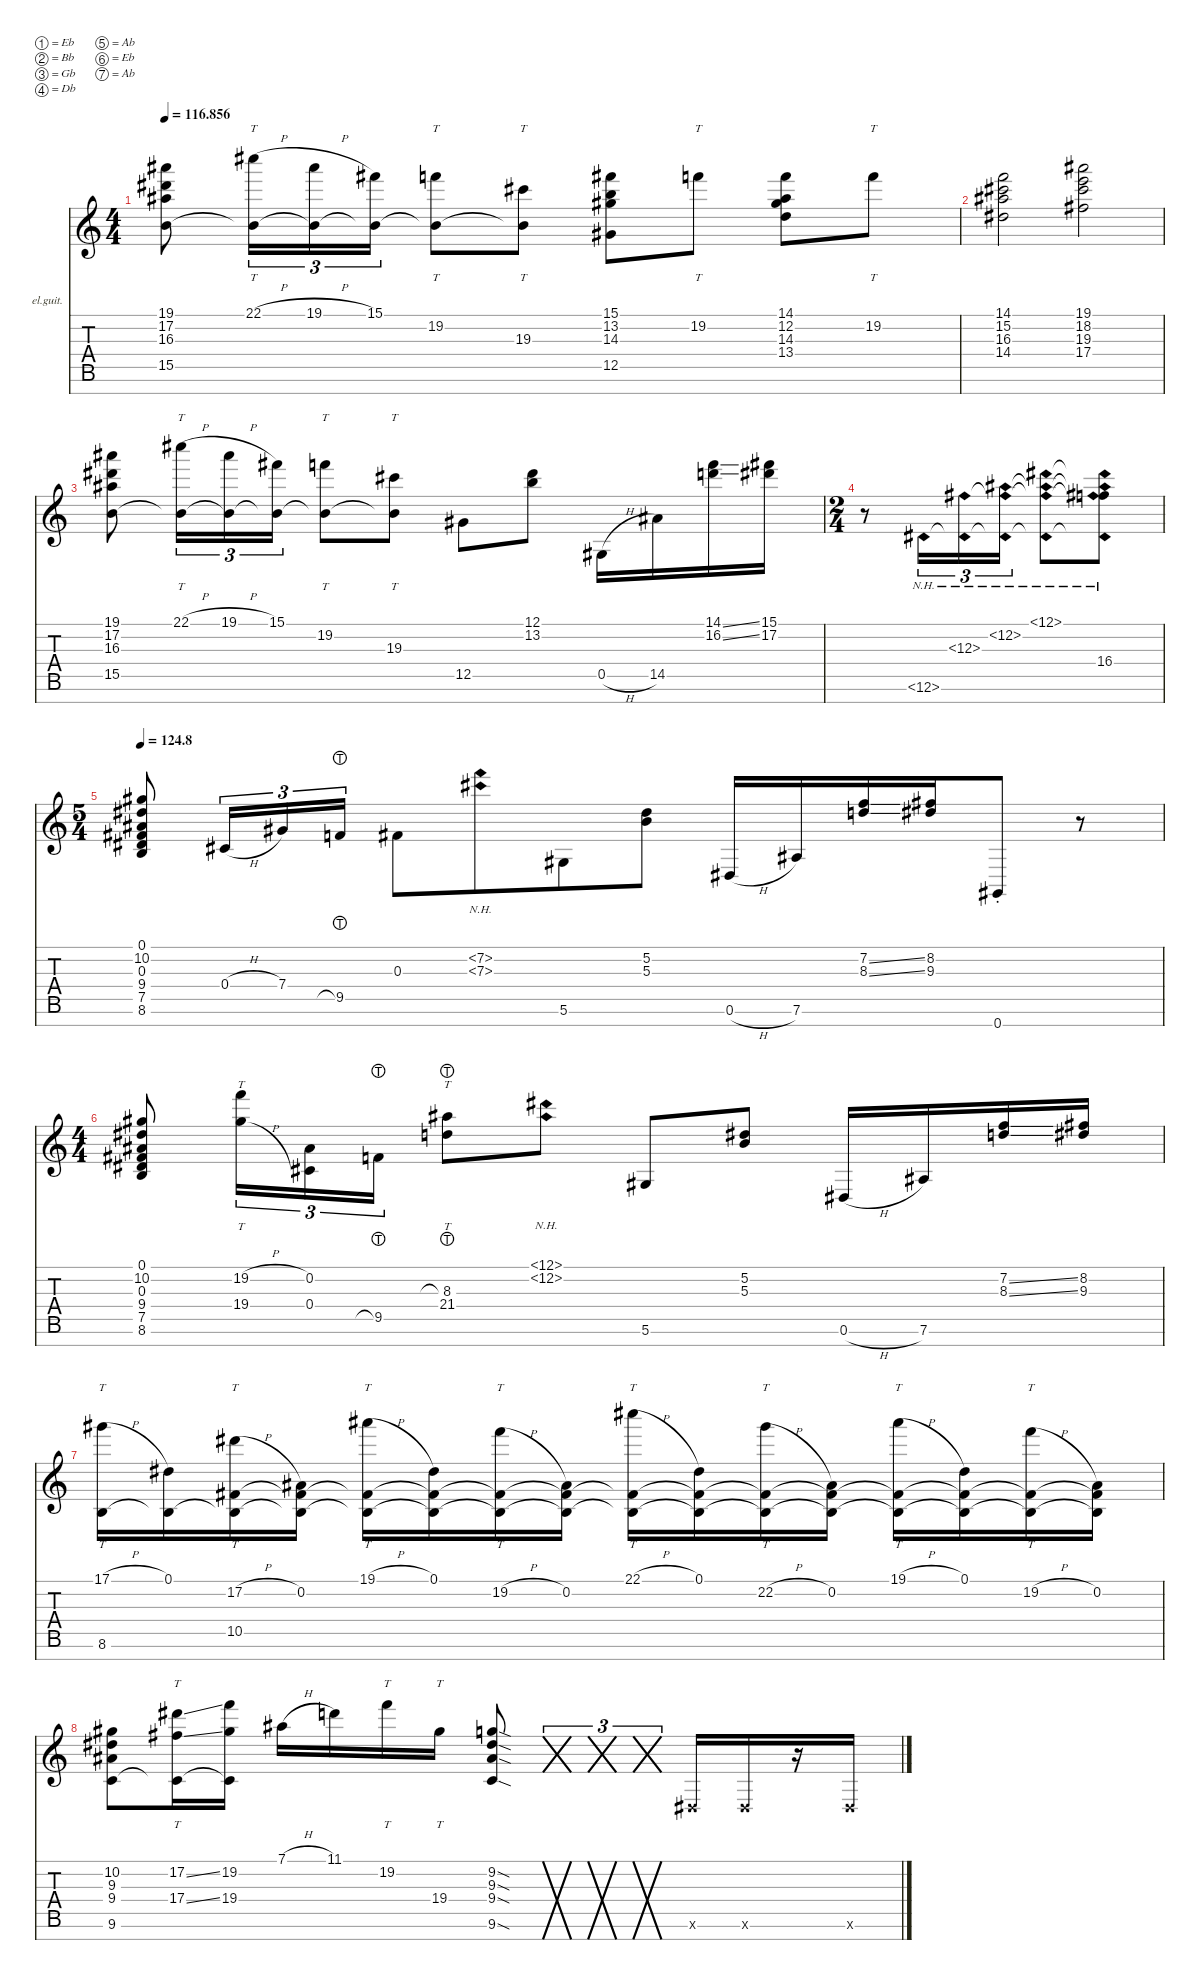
\defaultSystemsLayout 4
\hideDynamics
\bracketExtendMode nobrackets
\firstSystemTrackNameOrientation horizontal
\otherSystemsTrackNameOrientation horizontal
\track ("Clean Guitar" "el.guit.") {instrument electricguitarclean}
\staff {score tabs}
\tuning (Eb4 Bb3 Gb3 Db3 Ab2 Eb2 Ab1)
\ts (4 4)
\tempo
116.856
\accidentals auto
\clef g2
\ottava regular
\simile none
\ks c
(15.5 19.1 17.2 16.3).8{dy mf instrument electricguitarclean} (22.1{h} 15.5{t}).16{tt tu (3 2)} (19.1{h} 15.5{t}).16{tu (3 2)} (15.1 15.5{t}).16{tu (3 2)} (19.2 15.5{t}).8{tt} (19.3 15.5{t}).8{tt} (12.5 14.3 13.2 15.1).8 19.2.8{tt} (13.4 14.3 12.2 14.1).8 19.2.8{tt} |
(16.3 15.2 14.1 14.4).2 (17.4 19.3 18.2 19.1).2 |
(15.5 19.1 17.2 16.3).8 (22.1{h} 15.5{t}).16{tt tu (3 2)} (19.1{h} 15.5{t}).16{tu (3 2)} (15.1 15.5{t}).16{tu (3 2)} (19.2 15.5{t}).8{tt} (19.3 15.5{t}).8{tt} 12.5.8 (13.2 12.1).8 0.5{h}.16 14.5.16 (16.2{ss} 14.1{ss}).16 (15.1 17.2).16 |
\ts (2 4)
\beaming (8 2 2)
r.8 12.6{nh}.16{tu (3 2)} (12.3{nh} 12.6{nh t}).16{tu (3 2)} (12.2{nh} 12.3{nh t} 12.6{nh t}).16{tu (3 2)} (12.1{nh} 12.2{nh t} 12.3{nh t} 12.6{nh t}).8 (16.4 12.1{nh t} 12.2{nh t} 12.3{nh t} 12.6{nh t}).8 |
\ts (5 4)
\beaming (8 6 4)
\tempo
124.8 (8.6 7.5 9.4 0.3 10.2 0.1).8 0.4{h}.16{tu (3 2)} 7.4.16{tu (3 2)} 9.5{lht}.16{tu (3 2)} 0.3.8 (7.2{nh} 7.3{nh}).8 5.6.8 (5.3 5.2).8 0.6{h}.16 7.6.16 (8.3{ss} 7.2{ss}).16 (8.2 9.3).16 0.7{st}.8 r.8 |
\ts (4 4)
\beaming (8 2 2 2 2)
(8.6 7.5 9.4 0.3 10.2 0.1).8 (19.2{h} 19.4{h}).16{tt tu (3 2)} (0.2 0.4).16{tu (3 2)} 9.5{lht}.16{tu (3 2)} (21.4 8.3{lht}).8{tt} (12.1{nh} 12.2{nh}).8 5.6.8 (5.3 5.2).8 0.6{h}.16 7.6.16 (8.3{ss} 7.2{ss}).16 (8.2 9.3).16 |
(8.6 17.1{h}).16{tt} (0.1 8.6{t}).16 (17.2{h} 10.5 8.6{t}).16{tt} (0.2 8.6{t} 10.5{t}).16 (19.1{h} 8.6{t} 10.5{t}).16{tt} (0.1 8.6{t} 10.5{t}).16 (19.2{h} 8.6{t} 10.5{t}).16{tt} (0.2 8.6{t} 10.5{t}).16 (22.1{h} 8.6{t} 10.5{t}).16{tt} (0.1 8.6{t} 10.5{t}).16 (22.2{h} 8.6{t} 10.5{t}).16{tt} (0.2 8.6{t} 10.5{t}).16 (19.1{h} 10.5{t} 8.6{t}).16{tt} (0.1 10.5{t} 8.6{t}).16 (19.2{h} 10.5{t} 8.6{t}).16{tt} (0.2 10.5{t} 8.6{t}).16 |
(9.6 9.4 9.3 10.2).8 (17.2{ss} 17.4{ss} 9.6{t}).16{tt} (19.2 19.4 9.6{t}).16 7.1{h}.16 11.1.16 19.2.16{tt} 19.4.16{tt} (9.2{sod} 9.3{sod} 9.4{sod} 9.6{sod}).8 ().16{tu (3 2) ds} ().16{tu (3 2) ds} ().16{tu (3 2) ds} 0.6{x}.16 0.6{x}.16 r.16 0.6{x}.16
